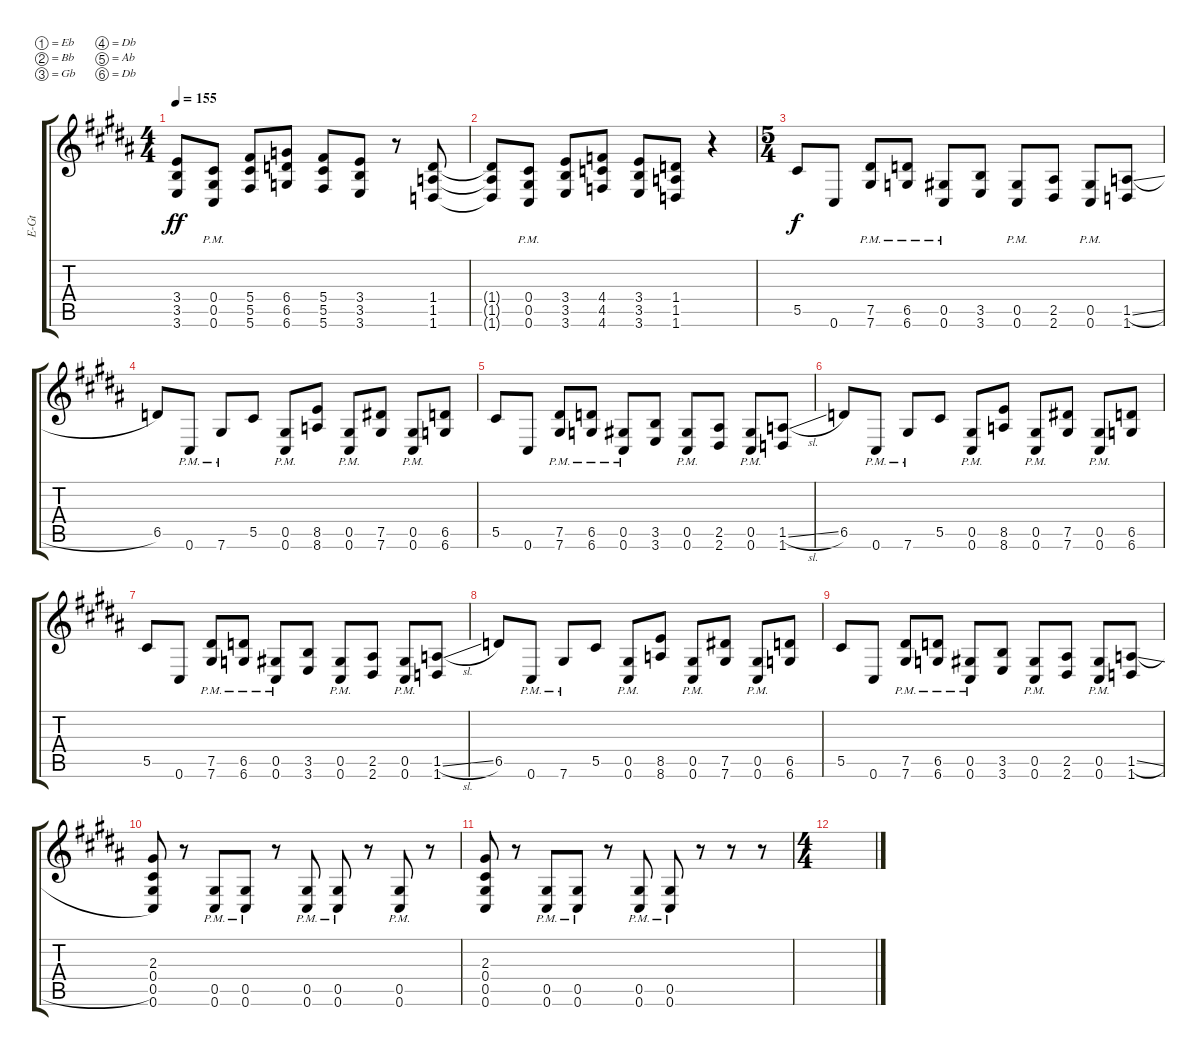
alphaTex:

\bracketExtendMode groupsimilarinstruments
\otherSystemsTrackNameOrientation horizontal
\track ("Electric Guitar 1" "E-Gt") {instrument distortionguitar}
\staff {score tabs}
\tuning (Eb4 Bb3 Gb3 Db3 Ab2 Db2)
\ts (4 4)
\tempo 155
\clef g2
\ks b
(3.6{t acc forcenatural} 3.5{t acc forcenatural} 3.4{t acc forcenatural}).8{dy ff beam Up} (0.6{pm acc forcenatural} 0.5{pm acc forcenatural} 0.4{pm acc forcenatural}).8{beam Up} (5.6{acc forcenatural} 5.5{acc forcenatural} 5.4{acc forcenatural}).8{beam Up} (6.4{acc b} 6.5{acc b} 6.6{acc b}).8{beam Up} (5.6{acc forcenatural} 5.5{acc forcenatural} 5.4{acc forcenatural}).8{beam Up} (3.4{acc forcenatural} 3.5{acc forcenatural} 3.6{acc forcenatural}).8{beam Up} r.8{beam Up} (1.6{acc b} 1.5{acc b} 1.4{acc b}).8{beam Up} |
(1.6{t acc b} 1.5{t acc b} 1.4{t acc b}).8{beam Up} (0.6{pm acc forcenatural} 0.5{pm acc forcenatural} 0.4{pm acc forcenatural}).8{beam Up} (3.6{acc forcenatural} 3.5{acc forcenatural} 3.4{acc forcenatural}).8{beam Up} (4.4{acc b} 4.5{acc b} 4.6{acc b}).8{beam Up} (3.6{acc forcenatural} 3.5{acc forcenatural} 3.4{acc forcenatural}).8{beam Up} (1.4{acc b} 1.5{acc b} 1.6{acc b}).8{beam Up} r.4{beam Up} |
\ts (5 4)
5.5{acc forcenatural}.8{dy f beam Up} 0.6{acc forcenatural}.8{beam Up} (7.6{pm acc forcenatural} 7.5{pm acc forcenatural}).8{beam Up} (6.5{pm acc b} 6.6{pm acc b}).8{beam Up} (0.6{pm acc forcenatural} 0.5{pm acc forcenatural}).8{beam Up} (3.6{acc forcenatural} 3.5{acc forcenatural}).8{beam Up} (0.6{pm acc forcenatural} 0.5{pm acc forcenatural}).8{beam Up} (2.6{acc forcenatural} 2.5{acc forcenatural}).8{beam Up} (0.6{pm acc forcenatural} 0.5{pm acc forcenatural}).8{beam Up} (1.5{sl acc b} 1.6{acc b}).8{beam Up} |
6.5{acc b}.8{beam Up} 0.6{pm acc forcenatural}.8{beam Up} 7.6{pm acc forcenatural}.8{beam Up} 5.5{acc forcenatural}.8{beam Up} (0.6{pm acc forcenatural} 0.5{pm acc forcenatural}).8{beam Up} (8.6{acc b} 8.5{acc forcenatural}).8{beam Up} (0.6{pm acc forcenatural} 0.5{pm acc forcenatural}).8{beam Up} (7.6{acc forcenatural} 7.5{acc forcenatural}).8{beam Up} (0.6{pm acc forcenatural} 0.5{pm acc forcenatural}).8{beam Up} (6.5{acc b} 6.6{acc b}).8{beam Up} |
5.5{acc forcenatural}.8{beam Up} 0.6{acc forcenatural}.8{beam Up} (7.6{pm acc forcenatural} 7.5{pm acc forcenatural}).8{beam Up} (6.5{pm acc b} 6.6{pm acc b}).8{beam Up} (0.6{pm acc forcenatural} 0.5{pm acc forcenatural}).8{beam Up} (3.6{acc forcenatural} 3.5{acc forcenatural}).8{beam Up} (0.6{pm acc forcenatural} 0.5{pm acc forcenatural}).8{beam Up} (2.6{acc forcenatural} 2.5{acc forcenatural}).8{beam Up} (0.6{pm acc forcenatural} 0.5{pm acc forcenatural}).8{beam Up} (1.5{sl acc b} 1.6{acc b}).8{beam Up} |
6.5{acc b}.8{beam Up} 0.6{pm acc forcenatural}.8{beam Up} 7.6{pm acc forcenatural}.8{beam Up} 5.5{acc forcenatural}.8{beam Up} (0.6{pm acc forcenatural} 0.5{pm acc forcenatural}).8{beam Up} (8.6{acc b} 8.5{acc forcenatural}).8{beam Up} (0.6{pm acc forcenatural} 0.5{pm acc forcenatural}).8{beam Up} (7.6{acc forcenatural} 7.5{acc forcenatural}).8{beam Up} (0.6{pm acc forcenatural} 0.5{pm acc forcenatural}).8{beam Up} (6.5{acc b} 6.6{acc b}).8{beam Up} |
5.5{acc forcenatural}.8{beam Up} 0.6{acc forcenatural}.8{beam Up} (7.6{pm acc forcenatural} 7.5{pm acc forcenatural}).8{beam Up} (6.5{pm acc b} 6.6{pm acc b}).8{beam Up} (0.6{pm acc forcenatural} 0.5{pm acc forcenatural}).8{beam Up} (3.6{acc forcenatural} 3.5{acc forcenatural}).8{beam Up} (0.6{pm acc forcenatural} 0.5{pm acc forcenatural}).8{beam Up} (2.6{acc forcenatural} 2.5{acc forcenatural}).8{beam Up} (0.6{pm acc forcenatural} 0.5{pm acc forcenatural}).8{beam Up} (1.5{sl acc b} 1.6{acc b}).8{beam Up} |
6.5{acc b}.8{beam Up} 0.6{pm acc forcenatural}.8{beam Up} 7.6{pm acc forcenatural}.8{beam Up} 5.5{acc forcenatural}.8{beam Up} (0.6{pm acc forcenatural} 0.5{pm acc forcenatural}).8{beam Up} (8.6{acc b} 8.5{acc forcenatural}).8{beam Up} (0.6{pm acc forcenatural} 0.5{pm acc forcenatural}).8{beam Up} (7.6{acc forcenatural} 7.5{acc forcenatural}).8{beam Up} (0.6{pm acc forcenatural} 0.5{pm acc forcenatural}).8{beam Up} (6.5{acc b} 6.6{acc b}).8{beam Up} |
5.5{acc forcenatural}.8{beam Up} 0.6{acc forcenatural}.8{beam Up} (7.6{pm acc forcenatural} 7.5{pm acc forcenatural}).8{beam Up} (6.5{pm acc b} 6.6{pm acc b}).8{beam Up} (0.6{pm acc forcenatural} 0.5{pm acc forcenatural}).8{beam Up} (3.6{acc forcenatural} 3.5{acc forcenatural}).8{beam Up} (0.6{pm acc forcenatural} 0.5{pm acc forcenatural}).8{beam Up} (2.6{acc forcenatural} 2.5{acc forcenatural}).8{beam Up} (0.6{pm acc forcenatural} 0.5{pm acc forcenatural}).8{beam Up} (1.5{sl acc b} 1.6{acc b}).8{beam Up} |
(2.3{acc forcenatural} 0.4{acc forcenatural} 0.5{acc forcenatural} 0.6{acc forcenatural}).8{beam Up} r.8{beam Up} (0.6{pm acc forcenatural} 0.5{pm acc forcenatural}).8{beam Up} (0.5{pm acc forcenatural} 0.6{pm acc forcenatural}).8{beam Up} r.8{beam Up} (0.6{pm acc forcenatural} 0.5{pm acc forcenatural}).8{beam Up} (0.6{pm acc forcenatural} 0.5{pm acc forcenatural}).8{beam Up} r.8{beam Up} (0.5{pm acc forcenatural} 0.6{pm acc forcenatural}).8{beam Up} r.8{beam Up} |
(2.3{acc forcenatural} 0.4{acc forcenatural} 0.5{acc forcenatural} 0.6{acc forcenatural}).8{beam Up} r.8{beam Up} (0.6{pm acc forcenatural} 0.5{pm acc forcenatural}).8{beam Up} (0.5{pm acc forcenatural} 0.6{pm acc forcenatural}).8{beam Up} r.8{beam Up} (0.6{pm acc forcenatural} 0.5{pm acc forcenatural}).8{beam Up} (0.6{pm acc forcenatural} 0.5{pm acc forcenatural}).8{beam Up} r.8{beam Up} r.8{beam Up} r.8{beam Up} |
\ts (4 4)
